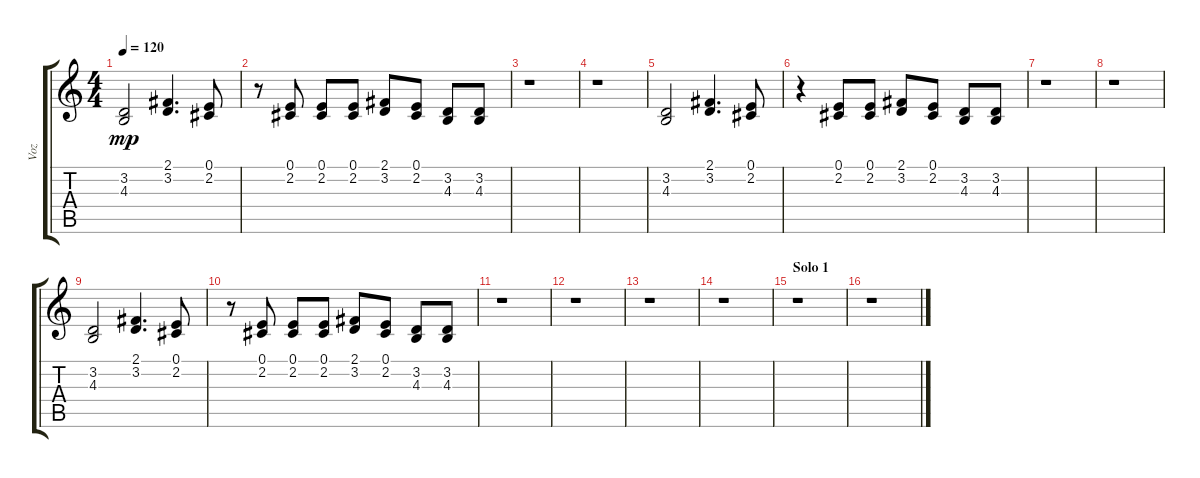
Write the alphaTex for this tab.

\track ("Voz" "Voz") {instrument harmonica}
\staff {score tabs}
\tuning (E4 B3 G3 D3 A2 E2) {hide}
\ts (4 4)
\tempo 120
\clef g2
\ks c
(3.2 4.3).2{dy mp} (2.1 3.2).4{d} (0.1 2.2).8 |
r.8 (0.1 2.2).8 (0.1 2.2).8 (0.1 2.2).8 (2.1 3.2).8 (0.1 2.2).8 (3.2 4.3).8 (3.2 4.3).8 |
r.1 |
r.1 |
(3.2 4.3).2 (2.1 3.2).4{d} (0.1 2.2).8 |
r.4 (0.1 2.2).8 (0.1 2.2).8 (2.1 3.2).8 (0.1 2.2).8 (3.2 4.3).8 (3.2 4.3).8 |
r.1 |
r.1 |
(3.2 4.3).2 (2.1 3.2).4{d} (0.1 2.2).8 |
r.8 (0.1 2.2).8 (0.1 2.2).8 (0.1 2.2).8 (2.1 3.2).8 (0.1 2.2).8 (3.2 4.3).8 (3.2 4.3).8 |
r.1 |
r.1 |
r.1 |
r.1 |
\section ("" "Solo 1")
r.1 |
r.1
